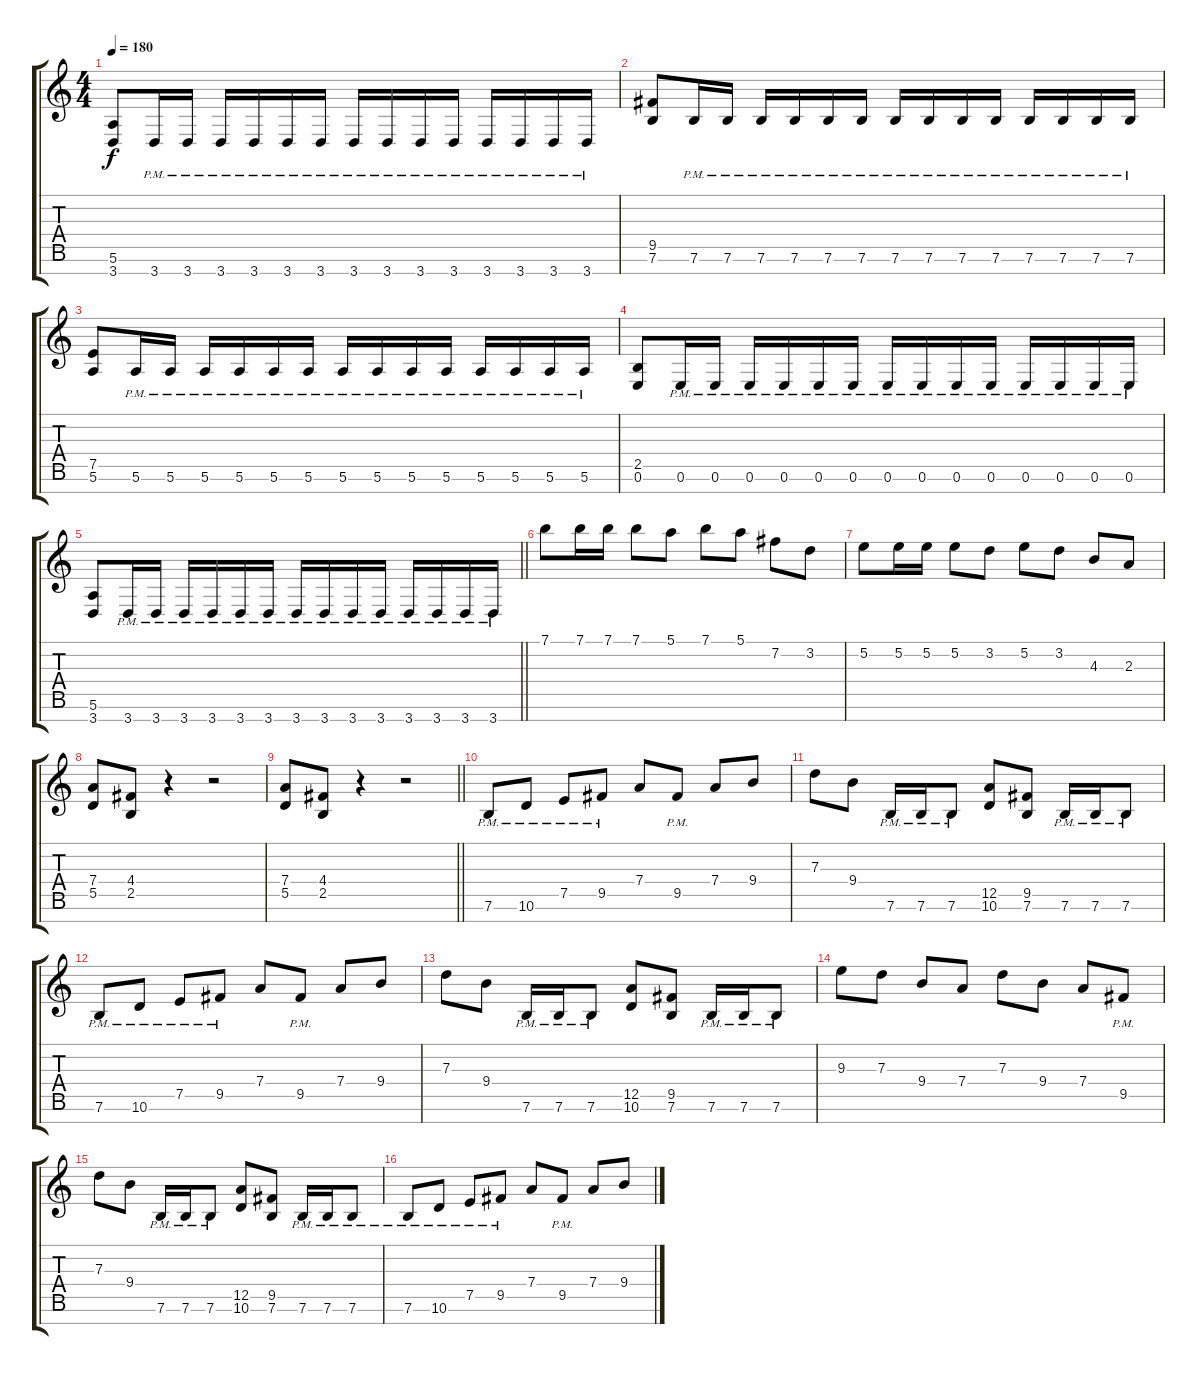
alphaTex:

\track "" {instrument distortionguitar}
\staff {score tabs}
\tuning (E4 B3 G3 D3 A2 E2 B1) {hide}
\ts (4 4)
\tempo 180
\clef g2
\ks c
(5.6 3.7).8{dy f} 3.7{pm}.16 3.7{pm}.16 3.7{pm}.16 3.7{pm}.16 3.7{pm}.16 3.7{pm}.16 3.7{pm}.16 3.7{pm}.16 3.7{pm}.16 3.7{pm}.16 3.7{pm}.16 3.7{pm}.16 3.7{pm}.16 3.7{pm}.16 |
(9.5 7.6).8 7.6{pm}.16 7.6{pm}.16 7.6{pm}.16 7.6{pm}.16 7.6{pm}.16 7.6{pm}.16 7.6{pm}.16 7.6{pm}.16 7.6{pm}.16 7.6{pm}.16 7.6{pm}.16 7.6{pm}.16 7.6{pm}.16 7.6{pm}.16 |
(7.5 5.6).8 5.6{pm}.16 5.6{pm}.16 5.6{pm}.16 5.6{pm}.16 5.6{pm}.16 5.6{pm}.16 5.6{pm}.16 5.6{pm}.16 5.6{pm}.16 5.6{pm}.16 5.6{pm}.16 5.6{pm}.16 5.6{pm}.16 5.6{pm}.16 |
(2.5 0.6).8 0.6{pm}.16 0.6{pm}.16 0.6{pm}.16 0.6{pm}.16 0.6{pm}.16 0.6{pm}.16 0.6{pm}.16 0.6{pm}.16 0.6{pm}.16 0.6{pm}.16 0.6{pm}.16 0.6{pm}.16 0.6{pm}.16 0.6{pm}.16 |
\barLineRight lightlight
(5.6 3.7).8 3.7{pm}.16 3.7{pm}.16 3.7{pm}.16 3.7{pm}.16 3.7{pm}.16 3.7{pm}.16 3.7{pm}.16 3.7{pm}.16 3.7{pm}.16 3.7{pm}.16 3.7{pm}.16 3.7{pm}.16 3.7{pm}.16 3.7{pm}.16 |
7.1.8 7.1.16 7.1.16 7.1.8 5.1.8 7.1.8 5.1.8 7.2.8 3.2.8 |
5.2.8 5.2.16 5.2.16 5.2.8 3.2.8 5.2.8 3.2.8 4.3.8 2.3.8 |
(7.4 5.5).8 (4.4 2.5).8 r.4 r.2 |
\barLineRight lightlight
(7.4 5.5).8 (4.4 2.5).8 r.4 r.2 |
7.6{pm}.8 10.6{pm}.8 7.5{pm}.8 9.5{pm}.8 7.4.8 9.5{pm}.8 7.4.8 9.4.8 |
7.3.8 9.4.8 7.6{pm}.16 7.6{pm}.16 7.6{pm}.8 (12.5 10.6).8 (9.5 7.6).8 7.6{pm}.16 7.6{pm}.16 7.6{pm}.8 |
7.6{pm}.8 10.6{pm}.8 7.5{pm}.8 9.5{pm}.8 7.4.8 9.5{pm}.8 7.4.8 9.4.8 |
7.3.8 9.4.8 7.6{pm}.16 7.6{pm}.16 7.6{pm}.8 (12.5 10.6).8 (9.5 7.6).8 7.6{pm}.16 7.6{pm}.16 7.6{pm}.8 |
9.3.8 7.3.8 9.4.8 7.4.8 7.3.8 9.4.8 7.4.8 9.5{pm}.8 |
7.3.8 9.4.8 7.6{pm}.16 7.6{pm}.16 7.6{pm}.8 (12.5 10.6).8 (9.5 7.6).8 7.6{pm}.16 7.6{pm}.16 7.6{pm}.8 |
7.6{pm}.8 10.6{pm}.8 7.5{pm}.8 9.5{pm}.8 7.4.8 9.5{pm}.8 7.4.8 9.4.8
